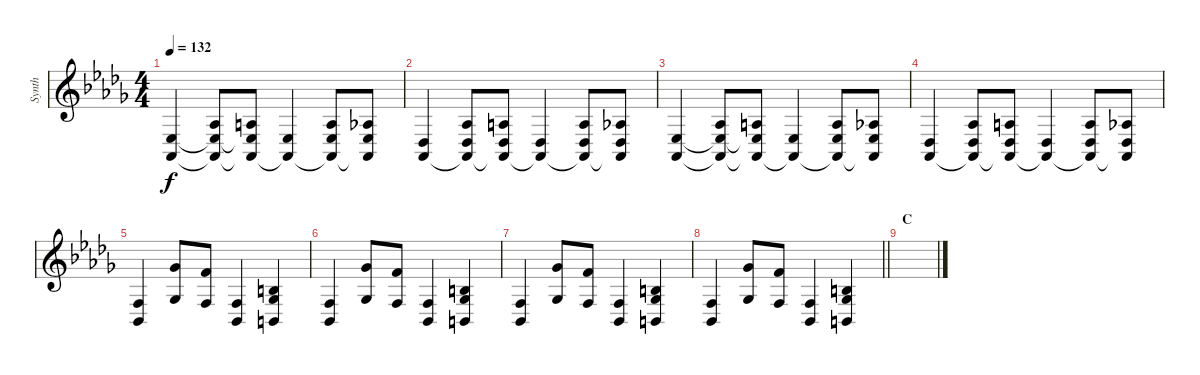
\track ("Synth" "Synth") {instrument choiraahs}
\staff {score}
\tuning (E4 B3 G3 D3 A2 E2) {hide}
\ts (4 4)
\tempo 132
\clef g2
\ks db
(1.4 4.6).4{dy f} (1.3 1.4{t} 4.6{t}).8 (2.3 1.4{t} 4.6{t}).8 (1.4 4.6{t}).4 (2.3 1.4 4.6{t}).8 (1.3 1.4 4.6{t}).8 |
(4.5 4.6).4 (1.3 4.5 4.6{t}).8 (2.3 4.5 4.6{t}).8 (4.5 4.6{t}).4 (2.3 4.5 4.6{t}).8 (1.3 4.5 4.6{t}).8 |
(1.4 4.6).4 (1.3 1.4{t} 4.6{t}).8 (2.3 1.4{t} 4.6{t}).8 (1.4 4.6{t}).4 (2.3 1.4 4.6{t}).8 (1.3 1.4 4.6{t}).8 |
(4.5 4.6).4 (1.3 4.5 4.6{t}).8 (2.3 4.5 4.6{t}).8 (4.5 4.6{t}).4 (2.3 4.5 4.6{t}).8 (1.3 4.5 4.6{t}).8 |
(3.4 1.5).4 (2.1 4.4).8 (1.1 3.4).8 (3.4 1.5).4 (0.2 4.4 2.5).4 |
(3.4 1.5).4 (2.1 4.4).8 (1.1 3.4).8 (3.4 1.5).4 (0.2 4.4 2.5).4 |
(3.4 1.5).4 (2.1 4.4).8 (1.1 3.4).8 (3.4 1.5).4 (0.2 4.4 2.5).4 |
\barLineRight lightlight
(3.4 1.5).4 (2.1 4.4).8 (1.1 3.4).8 (3.4 1.5).4 (0.2 4.4 2.5).4 |
\section ("" "C")
